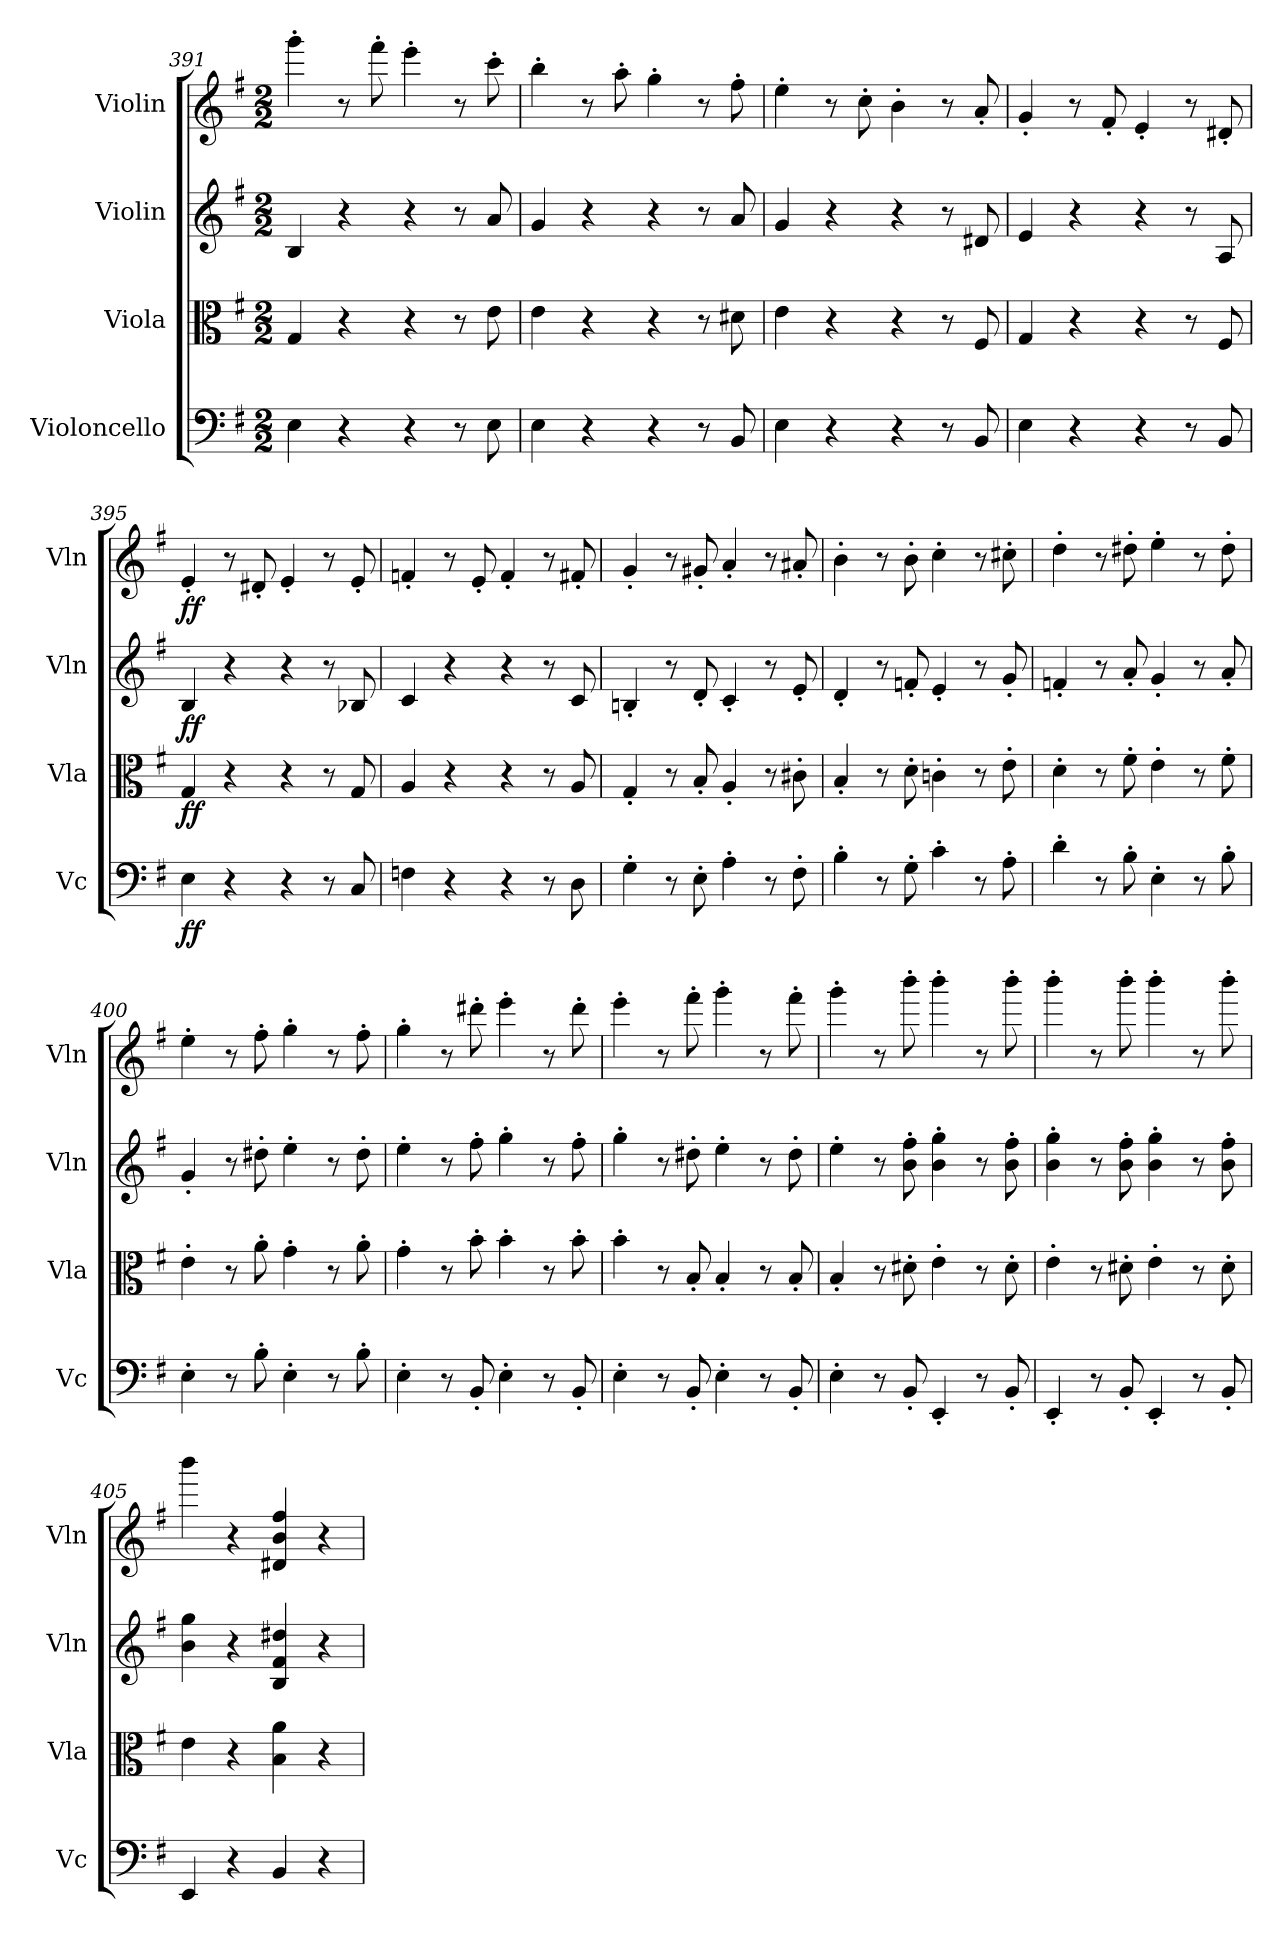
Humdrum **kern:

**kern	**dynam	**kern	**dynam	**kern	**dynam	**kern	**dynam
*part4	*part4	*part3	*part3	*part2	*part2	*part1	*part1
*staff4	*staff4	*staff3	*staff3	*staff2	*staff2	*staff1	*staff1
*I"Violoncello	*	*I"Viola	*	*I"Violin	*	*I"Violin	*
*I'Vc	*	*I'Vla	*	*I'Vln	*	*I'Vln	*
*clefF4	*	*clefC3	*	*clefG2	*	*clefG2	*
*k[f#]	*	*k[f#]	*	*k[f#]	*	*k[f#]	*
*M2/2	*	*M2/2	*	*M2/2	*	*M2/2	*
=391	=391	=391	=391	=391	=391	=391	=391
4E\	.	4G/	.	4B/	.	4ggg'\	.
4r	.	4r	.	4r	.	8r	.
.	.	.	.	.	.	8fff#'\	.
4r	.	4r	.	4r	.	4eee'\	.
8r	.	8r	.	8r	.	8r	.
8E\	.	8e\	.	8a/	.	8ccc'\	.
=392	=392	=392	=392	=392	=392	=392	=392
4E\	.	4e\	.	4g/	.	4bb'\	.
4r	.	4r	.	4r	.	8r	.
.	.	.	.	.	.	8aa'\	.
4r	.	4r	.	4r	.	4gg'\	.
8r	.	8r	.	8r	.	8r	.
8BB/	.	8d#X\	.	8a/	.	8ff#'\	.
=393	=393	=393	=393	=393	=393	=393	=393
4E\	.	4e\	.	4g/	.	4ee'\	.
4r	.	4r	.	4r	.	8r	.
.	.	.	.	.	.	8cc'\	.
4r	.	4r	.	4r	.	4b'\	.
8r	.	8r	.	8r	.	8r	.
8BB/	.	8F#/	.	8d#X/	.	8a'/	.
=394	=394	=394	=394	=394	=394	=394	=394
4E\	.	4G/	.	4e/	.	4g'/	.
4r	.	4r	.	4r	.	8r	.
.	.	.	.	.	.	8f#'/	.
4r	.	4r	.	4r	.	4e'/	.
8r	.	8r	.	8r	.	8r	.
8BB/	.	8F#/	.	8A/	.	8d#X'/	.
=395	=395	=395	=395	=395	=395	=395	=395
4E\	ff	4G/	ff	4B/	ff	4e'/	ff
4r	.	4r	.	4r	.	8r	.
.	.	.	.	.	.	8d#X'/	.
4r	.	4r	.	4r	.	4e'/	.
8r	.	8r	.	8r	.	8r	.
8C/	.	8G/	.	8B-X/	.	8e'/	.
=396	=396	=396	=396	=396	=396	=396	=396
4Fn\	.	4A/	.	4c/	.	4fn'/	.
4r	.	4r	.	4r	.	8r	.
.	.	.	.	.	.	8e'/	.
4r	.	4r	.	4r	.	4f'/	.
8r	.	8r	.	8r	.	8r	.
8D\	.	8A/	.	8c/	.	8f#X'/	.
=397	=397	=397	=397	=397	=397	=397	=397
4G'\	.	4G'/	.	4Bn'/	.	4g'/	.
8r	.	8r	.	8r	.	8r	.
8E'\	.	8B'/	.	8d'/	.	8g#X'/	.
4A'\	.	4A'/	.	4c'/	.	4a'/	.
8r	.	8r	.	8r	.	8r	.
8F#'\	.	8c#X'\	.	8e'/	.	8a#X'/	.
=398	=398	=398	=398	=398	=398	=398	=398
4B'\	.	4B'/	.	4d'/	.	4b'\	.
8r	.	8r	.	8r	.	8r	.
8G'\	.	8d'\	.	8fn'/	.	8b'\	.
4c'\	.	4cn'\	.	4e'/	.	4cc'\	.
8r	.	8r	.	8r	.	8r	.
8A'\	.	8e'\	.	8g'/	.	8cc#X'\	.
=399	=399	=399	=399	=399	=399	=399	=399
4d'\	.	4d'\	.	4fn'/	.	4dd'\	.
8r	.	8r	.	8r	.	8r	.
8B'\	.	8f#'\	.	8a'/	.	8dd#X'\	.
4E'\	.	4e'\	.	4g'/	.	4ee'\	.
8r	.	8r	.	8r	.	8r	.
8B'\	.	8f#'\	.	8a'/	.	8dd#'\	.
=400	=400	=400	=400	=400	=400	=400	=400
4E'\	.	4e'\	.	4g'/	.	4ee'\	.
8r	.	8r	.	8r	.	8r	.
8B'\	.	8a'\	.	8dd#X'\	.	8ff#'\	.
4E'\	.	4g'\	.	4ee'\	.	4gg'\	.
8r	.	8r	.	8r	.	8r	.
8B'\	.	8a'\	.	8dd#'\	.	8ff#'\	.
=401	=401	=401	=401	=401	=401	=401	=401
4E'\	.	4g'\	.	4ee'\	.	4gg'\	.
8r	.	8r	.	8r	.	8r	.
8BB'/	.	8b'\	.	8ff#'\	.	8ddd#X'\	.
4E'\	.	4b'\	.	4gg'\	.	4eee'\	.
8r	.	8r	.	8r	.	8r	.
8BB'/	.	8b'\	.	8ff#'\	.	8ddd#'\	.
=402	=402	=402	=402	=402	=402	=402	=402
4E'\	.	4b'\	.	4gg'\	.	4eee'\	.
8r	.	8r	.	8r	.	8r	.
8BB'/	.	8B'/	.	8dd#X'\	.	8fff#'\	.
4E'\	.	4B'/	.	4ee'\	.	4ggg'\	.
8r	.	8r	.	8r	.	8r	.
8BB'/	.	8B'/	.	8dd#'\	.	8fff#'\	.
=403	=403	=403	=403	=403	=403	=403	=403
4E'\	.	4B'/	.	4ee'\	.	4ggg'\	.
8r	.	8r	.	8r	.	8r	.
8BB'/	.	8d#X'\	.	8b'\ 8ff#'\	.	8bbb'\	.
4EE'/	.	4e'\	.	4b'\ 4gg'\	.	4bbb'\	.
8r	.	8r	.	8r	.	8r	.
8BB'/	.	8d#'\	.	8b'\ 8ff#'\	.	8bbb'\	.
=404	=404	=404	=404	=404	=404	=404	=404
4EE'/	.	4e'\	.	4b'\ 4gg'\	.	4bbb'\	.
8r	.	8r	.	8r	.	8r	.
8BB'/	.	8d#X'\	.	8b'\ 8ff#'\	.	8bbb'\	.
4EE'/	.	4e'\	.	4b'\ 4gg'\	.	4bbb'\	.
8r	.	8r	.	8r	.	8r	.
8BB'/	.	8d#'\	.	8b'\ 8ff#'\	.	8bbb'\	.
=405	=405	=405	=405	=405	=405	=405	=405
4EE/	.	4e\	.	4b\ 4gg\	.	4bbb\	.
4r	.	4r	.	4r	.	4r	.
4BB/	.	4B\ 4a\	.	4B/ 4f#/ 4dd#X/	.	4d#X/ 4b/ 4ff#/	.
4r	.	4r	.	4r	.	4r	.
=	=	=	=	=	=	=	=
*-	*-	*-	*-	*-	*-	*-	*-
